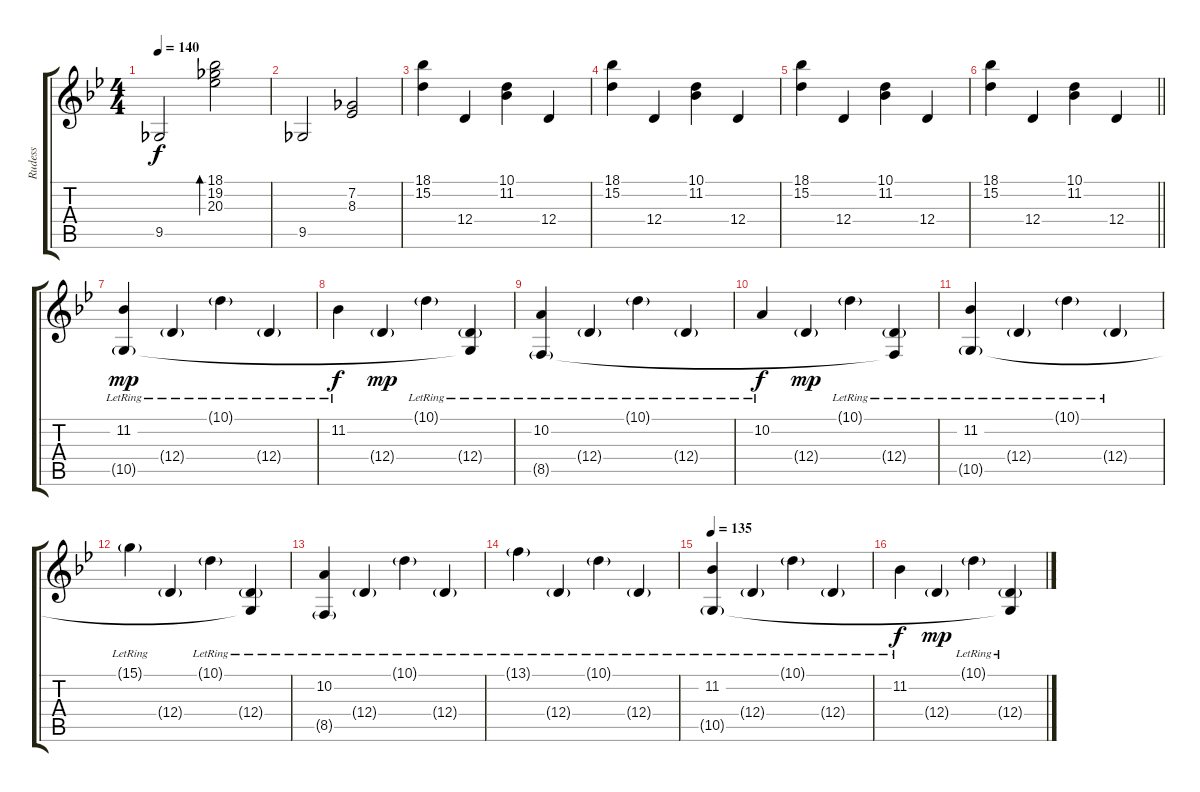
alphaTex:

\track ("Rudess" "Rudess") {instrument brightacousticpiano}
\staff {score tabs}
\tuning (E4 B3 G3 D3 A2 E2) {hide}
\ts (4 4)
\tempo 140
\clef g2
\ks bb
9.5.2{dy f} (18.1 19.2 20.3).2{bd 480} |
9.5.2 (7.2 8.3).2 |
(18.1 15.2).4{volume 9} 12.4.4 (10.1 11.2).4 12.4.4 |
(18.1 15.2).4 12.4.4 (10.1 11.2).4 12.4.4 |
(18.1 15.2).4 12.4.4 (10.1 11.2).4 12.4.4 |
\barLineRight lightlight
(18.1 15.2).4 12.4.4 (10.1 11.2).4 12.4.4 |
(11.2{lr} 10.5{g}).4{dy mp volume 13} 12.4{g lr}.4 10.1{g lr}.4 12.4{g lr}.4 |
11.2{lr}.4{dy f} 12.4{g}.4{dy mp} 10.1{g lr}.4 (12.4{g lr} 10.5{t}).4 |
(10.2{lr} 8.5{g}).4 12.4{g lr}.4 10.1{g lr}.4 12.4{g lr}.4 |
10.2{lr}.4{dy f} 12.4{g}.4{dy mp} 10.1{g lr}.4 (12.4{g lr} 8.5{t}).4 |
(11.2{lr} 10.5{g}).4 12.4{g lr}.4 10.1{g lr}.4 12.4{g lr}.4 |
15.1{g lr}.4 12.4{g}.4 10.1{g lr}.4 (12.4{g lr} 10.5{t}).4 |
(10.2{lr} 8.5{g}).4 12.4{g lr}.4 10.1{g lr}.4 12.4{g lr}.4 |
13.1{g lr}.4 12.4{g lr}.4 10.1{g lr}.4 12.4{g lr}.4 |
\tempo 135
(11.2{lr} 10.5{g}).4 12.4{g lr}.4 10.1{g lr}.4 12.4{g lr}.4 |
11.2{lr}.4{dy f} 12.4{g}.4{dy mp} 10.1{g lr}.4 (12.4{g lr} 10.5{t}).4
